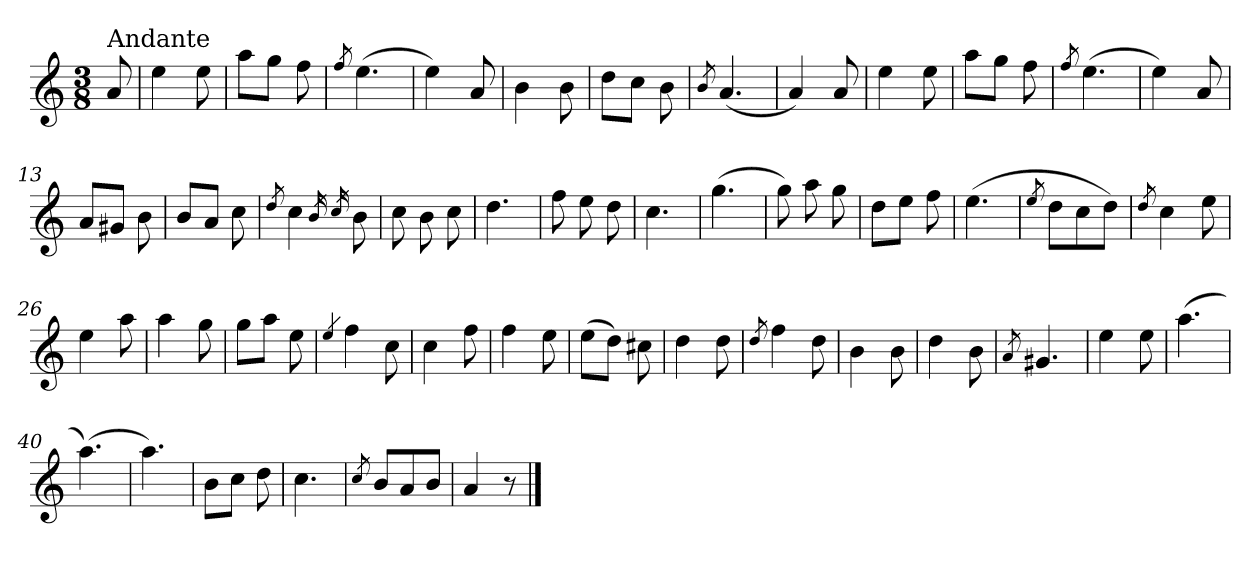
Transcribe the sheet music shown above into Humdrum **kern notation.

**kern
*part1
*staff1
*clefG2
*k[]
*C:
*M3/8
=
!LO:TX:a:t=Andante
8a/
=1
4ee\
8ee\
=2
8aa\L
8gg\J
8ff\
=3
8qff/
(>4.ee\
=4
4ee\)
8a/
=5
4b\
8b\
=6
8dd\L
8cc\J
8b\
=7
8qb/
(<4.a/
=8
4a/)
8a/
=9
4ee\
8ee\
=10
8aa\L
8gg\J
8ff\
!!LO:LB:g=z
=11
8qff/
(>4.ee\
=12
4ee\)
8a/
=13
8a/L
8g#X/J
8b\
=14
8b/L
8a/J
8cc\
=15
8qdd/
4cc\
16qb/
16qcc/
8b\
=16
8cc\
8b\
8cc\
=17
4.dd\
=18
8ff\
8ee\
8dd\
=19
4.cc\
=20
(>4.gg\
=21
8gg\)
8aa\
8gg\
=22
8dd\L
8ee\J
8ff\
!!LO:LB:g=z
=23
(>4.ee\
=24
8qee/
8dd\L
8cc\
8dd\J)
=25
8qdd/
4cc\
8ee\
=26
4ee\
8aa\
=27
4aa\
8gg\
=28
8gg\L
8aa\J
8ee\
=29
4qee/
4ff\
8cc\
=30
4cc\
8ff\
=31
4ff\
8ee\
=32
(>8ee\L
8dd\J)
8cc#X\
=33
4dd\
8dd\
!!LO:LB:g=z
=34
8qdd/
4ff\
8dd\
=35
4b\
8b\
=36
4dd\
8b\
=37
8qa/
4.g#X/
=38
4ee\
8ee\
=39
(>4.aa\
=40
(>4.aa\)
=41
4.aa\)
=42
8b\L
8cc\J
8dd\
=43
4.cc\
=44
8qcc/
8b/L
8a/
8b/J
=45
4a/
8r
==
*-
